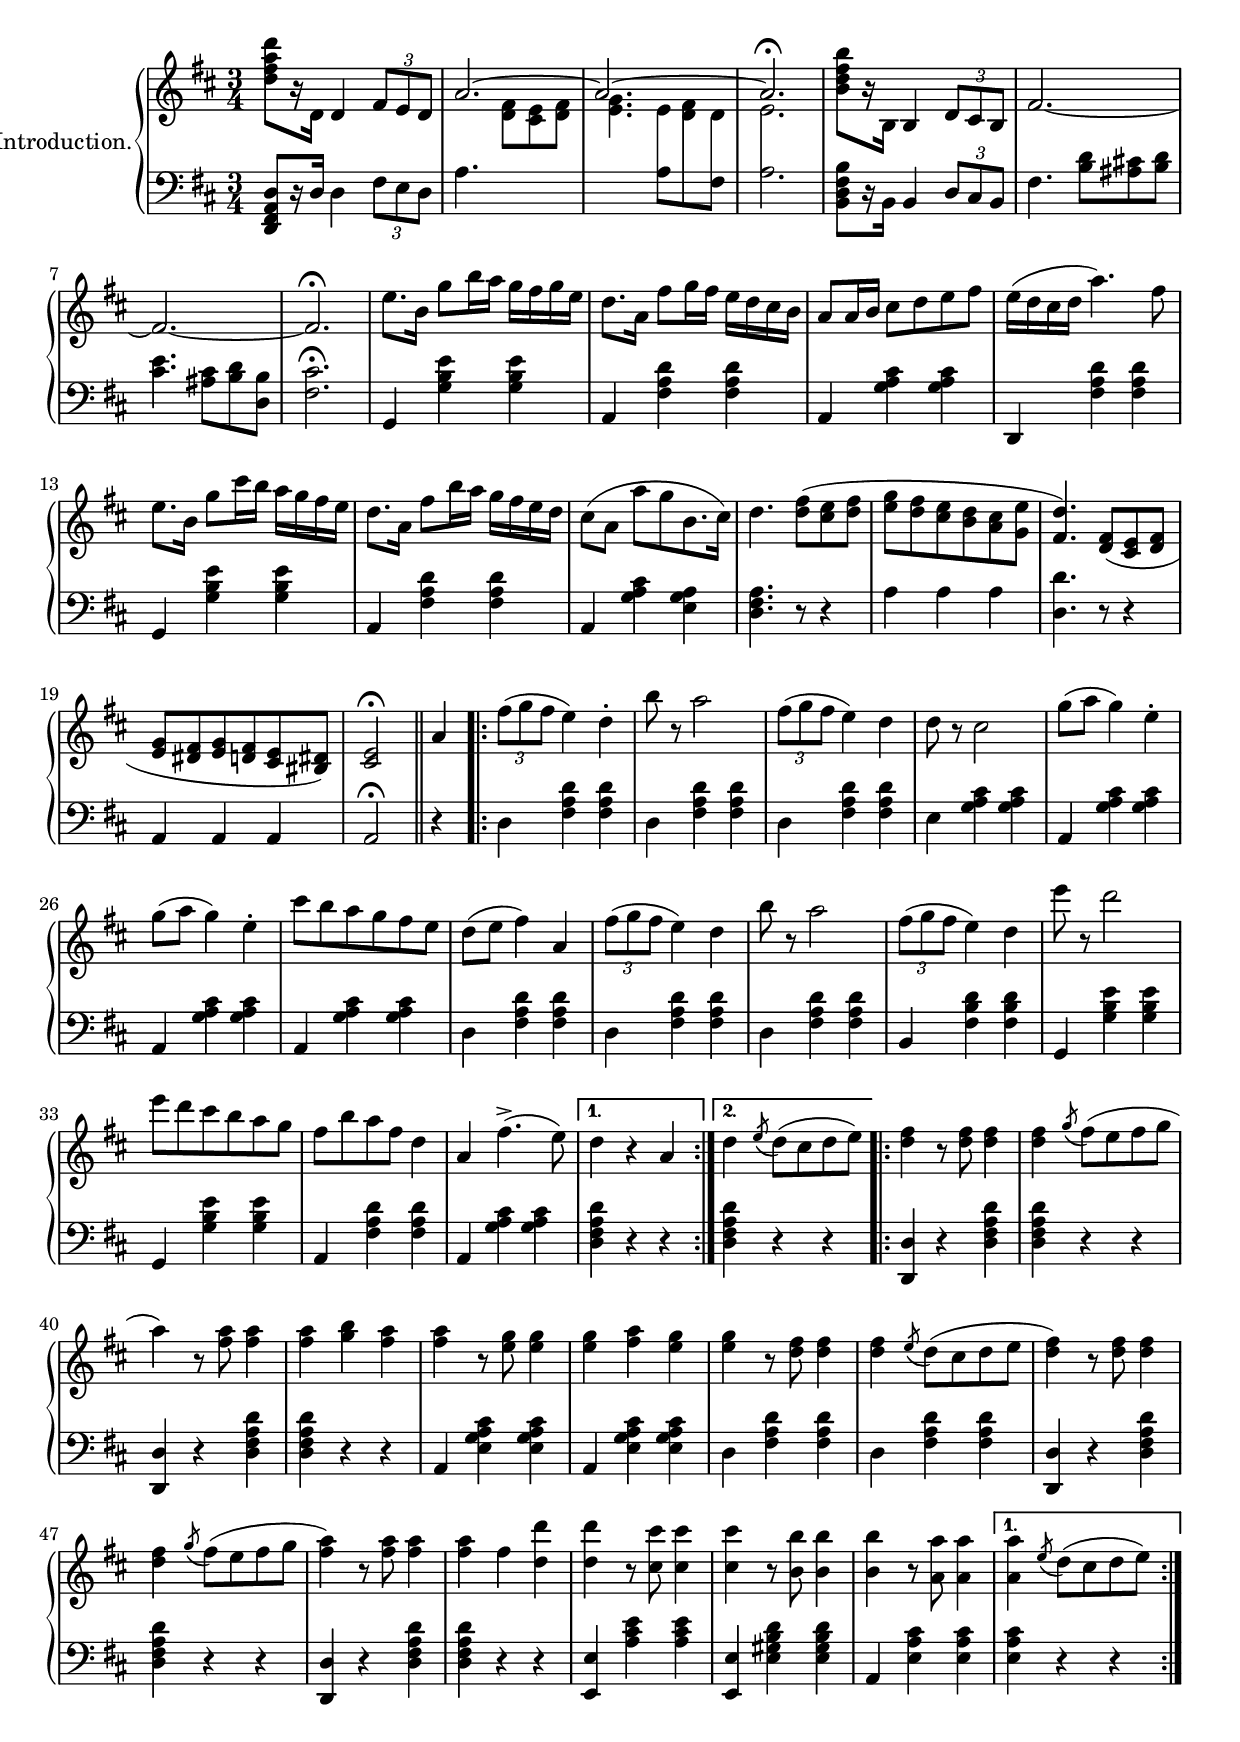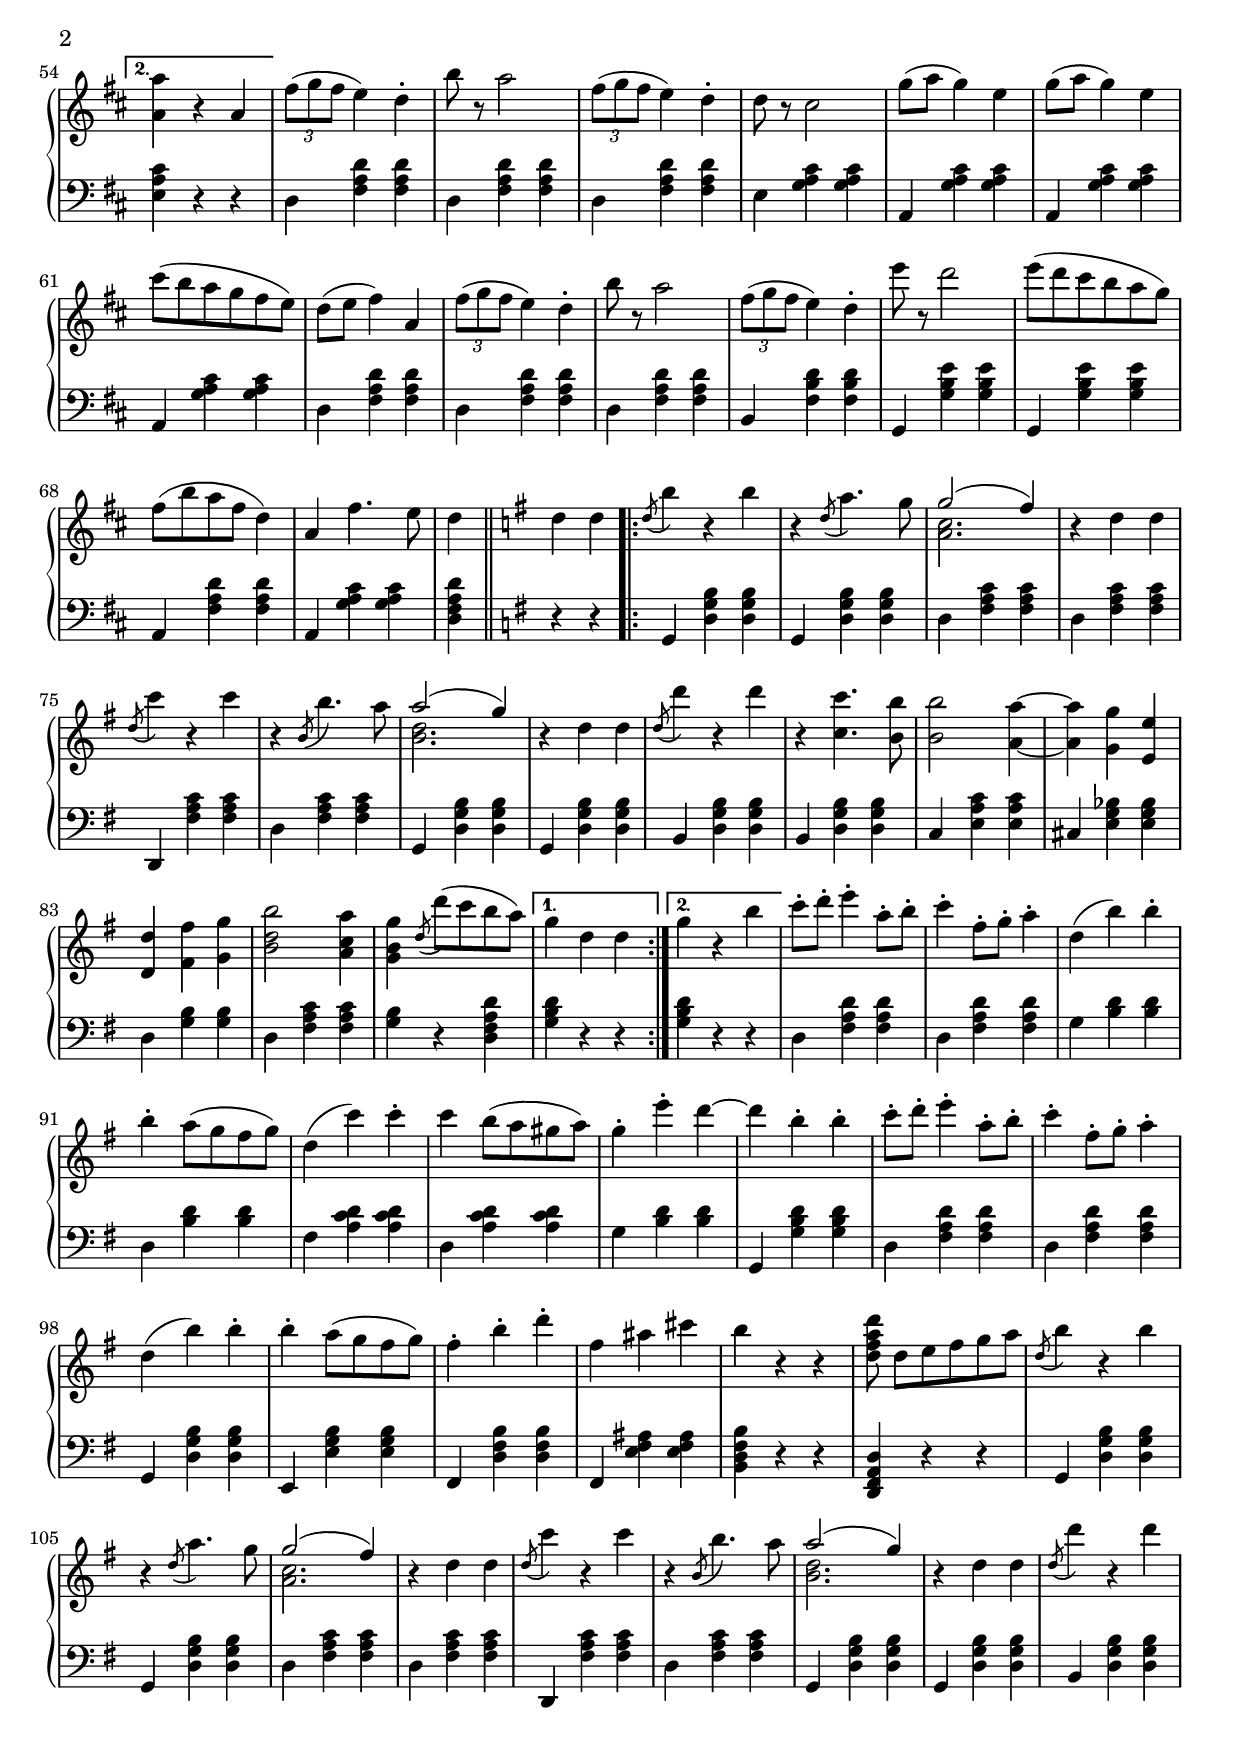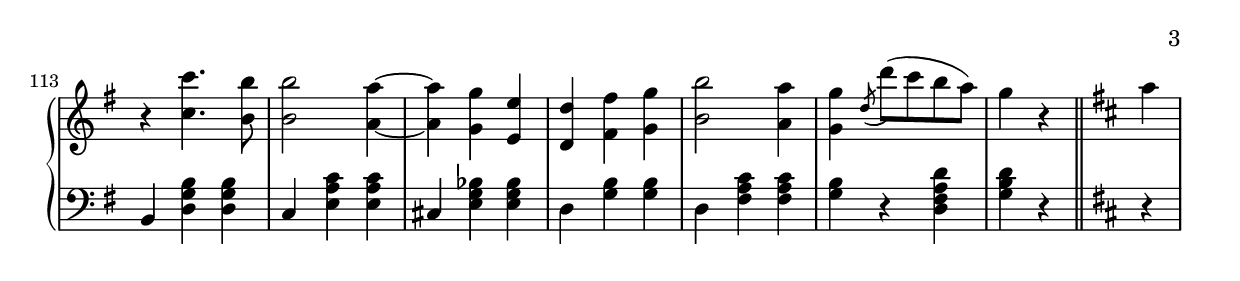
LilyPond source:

\version "2.20.0"

upper = \relative c'' {
  \clef treble
  \key d \major
  \time 3/4

  <d fis a d>8[ r16 d,] d4 \tuplet 3/2 { fis8[ e d] } | 
  << { \voiceOne \stemUp \tieUp  a'2. ~ | a2. ~ | a2. \fermata }
     \new Voice { \voiceTwo s4. <d, fis>8[ <cis e> <d fis>] |
      <e g>4. 
      \autoBeamOff 
      \crossStaff { e8 fis d | e2. }
      \autoBeamOn }>>
  |    
  \oneVoice
  <b' d fis b>8[ r16 b,] b4 \tuplet 3/2 { d8 cis b} |
  fis'2.  ~ |

  fis2. ~ | fis2. \fermata |
  e'8.[ b16] g'8[ b16 a] g[ fis g e] |
  d8.[ a16] fis'8[ g16 fis] e[ d cis b] |
  a8[ a16 b] cis8[ d e fis] |
  e16[( d cis d] a'4.) fis8 |
  e8.[ b16] g'8[ cis16 b] a[ g fis e] |

  d8.[ a16] fis'8[ b16 a] g[ fis e d] |
  cis8[( a] a'[ g b,8. cis16]) |
  d4. <d fis>8[( <cis e> <d fis>] |
  <e g>[ <d fis> <cis e> <b d> <a cis> <g e'>] |
  <fis d'>4.) <d fis>8[( <cis e> <d fis>] |
  <e g>[ <dis fis> <e g> <d fis> <cis e> <bis dis>]) |
  <cis e>2\fermata \bar "||" 

  a'4
  \repeat volta 2 {
    \tuplet 3/2 {fis'8([ g fis]} e4) d-. |
    b'8 r a2 | 
    \tuplet 3/2 {fis8([ g fis]} e4) d |
    d8 r cis2 |
    g'8[( a] g4) e-. |
    g8[( a] g4) e-. |
    cis'8[ b a g fis e] |
    d[( e] fis4) a,


    \tuplet 3/2 {fis'8([ g fis]} e4) d | 
    b'8 r a2 |
    \tuplet 3/2 {fis8([ g fis]} e4) d |
    e'8 r d2 |
    e8[ d cis b a g] |
    fis[ b a fis] d4 |
    a fis'4.->( e8)
  }
  \alternative {
    { d4 r4 a }
    { d \acciaccatura e8 d8[( cis d e)]}
  }

  \repeat volta 2 {
    <d fis>4 r8 q8 q4 |
    q \acciaccatura g8 fis[( e fis g] |
    a4) r8 <fis a>8 q4 |
    q <g b> <fis a> |
    q r8 <e g>8 q4 |
    q <fis a> <e g> |
    q r8 <d fis>8 q4 |
    q \acciaccatura e8 d[( cis d e] |

    <d fis>4) r8 q q4 |
    q4 \acciaccatura g8 fis[( e fis g] |
    <fis a>4) r8 q q4 |
    q fis4 <d d'> |
    q4 r8 <cis cis'>8 q4 |
    q4 r8 <b b'>8 q4 |
    q4 r8 <a a'>8 q4 |
  }
  \alternative {
    { q4 \acciaccatura e'8 d[( cis d e]) |}
    { <a, a'>4 r4 a4 | }
  }

  %% Page 3

  \tuplet 3/2 {fis'8[( g fis]} e4) d-. |
  b'8 r a2 |
  \tuplet 3/2 {fis8[( g fis]} e4) d-. |
  d8 r cis2 |
  g'8[( a] g4) e |
  g8[( a] g4) e |
  cis'8[( b a g fis e]) |
  d[( e] fis4) a, |



  \tuplet 3/2 {fis'8[( g fis]} e4) d-. |
  b'8 r a2 |
  \tuplet 3/2 {fis8[( g fis]} e4) d-. |
  e'8 r d2 |
  e8[( d cis b a g)] |
  fis[( b a fis] d4) |
  a fis'4. e8 | 
  d4 \bar "||"


   \key g \major
   d d 
   \repeat volta 2 {
    \acciaccatura d8 b'4 r4 b |
    r4 \acciaccatura d,8 a'4. g8 |
    << {\voiceOne g2( fis4) }\\ \new Voice {\voiceTwo <a, c>2. }>> |
    \oneVoice
    r4 d d |
    \acciaccatura d8 c'4 r c  |
    r4 \acciaccatura b,8 b'4. a8 |
    << { \voiceOne a2( g4) } \\ \new Voice {\voiceTwo <d b>2. }>>
    \oneVoice
    r4 d d |

    \acciaccatura d8 d'4 r d |
    r <c c,>4. <b b,>8 |
    q2 <a a,>4 ~ |
    q <g g,> <e e,> |
    <d d,> <fis fis,> <g g,> |
    <b d, b>2 <a c, a>4 |
    <g b, g> \acciaccatura d8 d'[( c b a])
   }
   \alternative {
    { g4 d d} { g r b }
   }

  % Page 4

  c8[-. d-.] e4-. a,8[-. b-.] |
  c4-. fis,8[-. g-.] a4-. |
  d,( b') b-. |
  b-. a8[( g fis g]) |
  d4( c') c-. |
  c b8[( a gis a)] |
  g4-. e'-. d~ |
  d b-. b-. |


  c8[-. d-.] e4-. a,8[-. b-.] |
  c4-. fis,8[-. g-.] a4-. |
  d,( b') b-. |
  b-. a8[( g fis g]) |
  fis4-. b-. d-. |
  fis, ais cis | 
  b r r |
  <d a fis d>8 d,[ e fis g a] |

  \acciaccatura d,8 b'4 r b |
  r4 \acciaccatura  d,8 a'4. g8 |
  << { \voiceOne g2( fis4) } \\ \new Voice {\voiceTwo <c a>2. }>> |
  \oneVoice
  r4 d d |
  \acciaccatura d8 c'4 r c |
  r \acciaccatura b,8 b'4. a8 |
  << {\voiceOne a2( g4)} \\ \new Voice{\voiceTwo <d b>2.}>> |
  \oneVoice
  r4 d d |

  \acciaccatura d8 d'4 r d |
  r <c c,>4. <b b,>8 |
  q2 <a a,>4~ |
  q <g g,> <e e,> |
  <d d,> <fis fis,> <g g,> |
  <b b,>2 <a a,>4 |
  <g g,> \acciaccatura d8 d'[( c b a)] | 
  g4 r4 \bar "||"
  \key d \major 
  a4


 
 }


lower = \relative c, {
  \clef bass
  \key d \major
  \time 3/4

  <d fis a d>8[ r16 d'] d4 \tuplet 3/2 {fis8[ e d]} |
  a'4. s4. |
  s4. 
  \voiceTwo
  { a8[ \change Staff="upper" d8 \change Staff="lower" fis,8] | a2. } |
  \oneVoice
  <b, d fis b>8[ r16 b] b4 \tuplet 3/2 {d8[ cis b]} |
  fis'4. <b d>8[ <ais cis!> <b d>] |

  <cis e>4. <ais cis>8[ <b d> <d, b'>] |
  <fis cis'>2.\fermata |
  g,4 <g' b e> q | a, <fis' a d> q | a, <g' a cis> q | d, <fis' a d> q | g, <g' b e> q |

  a, <fis' a d> q | a, <g' a cis> <e g a> | <d fis a>4. r8 r4 |
  a'4 a a | <d, d'>4. r8 r4 | a4 a a | a2\fermata \bar "||"


  r4 |
  \repeat volta 2 {
    d4 <fis a d>4 q |
    d <fis a d> q |
    d <fis a d> q |
    e <g a cis> q |
    a, <g' a cis> q |
    a, <g' a cis> q |
    a, <g' a cis> q |
    d <fis a d> q |

    d <fis a d> q |
    d <fis a d> q |
    b, <fis' b d> q |
    g, <g' b e> q |
    g, <g' b e> q |
    a, <fis' a d> q |
    a, <g' a cis> q |    
  }
  \alternative {
    { <d fis a d>4 r r | }
    { <d fis a d>4 r r | }
  }

  \repeat volta 2 {
    <d d,>4 r <d fis a d> |
    q r r |
    <d d,>4 r <d fis a d> |
    q r r |
    a <e' g a cis> q |
    a, <e' g a cis> q |
    d <fis a d> q |
    d <fis a d> q |

    <d d,> r <d fis a d> |
    q r r |
    <d d,> r <d fis a d> |
    q r r |
    <e e,> <a cis e> q |
    <e e,> <e gis b d> q |
    a, <e' a cis> q |
   }
   \alternative {
    { <e a cis>4 r r | }
    { <e a cis>4 r r | }
   }

   % Page 3

   d4 <fis a d> q |
   d <fis a d> q |
   d <fis a d> q |
   e <g a cis> q |
   a, <g' a cis> q |
   a, <g' a cis> q |
   a, <g' a cis> q |
   d <fis a d> q |

   d <fis a d> q |
   d <fis a d> q |
   b, <fis' b d> q |
   g, <g' b e> q |
   g, <g' b e> q |
   a, <fis' a d> q |
   a, <g' a cis> q |
   <d fis a d>
   \bar "||"

  \key g \major
  r4 r 
  \repeat volta 2 {
    \grace s8
    g,4 <d' g b> q | 
    g,4 <d' g b> q |
    d <fis a c> q |
    d <fis a c> q |
    d, <fis' a c> q |
    d <fis a c> q |
    g, <d' g b> q |
    g, <d' g b> q |

    b <d g b> q |
    b <d g b> q |
    c <e a c> q |
    cis <e g bes> q |
    d <g b> q |
    d <fis a c> q |
    <g b> r <d fis a d> |
  }
  \alternative {
    { <g b d> r r } { <g b d> r r }
  }

  % Page 4
  d4 <fis a d> q |
  d <fis a d> q |
  g <b d> q |
  d, <b' d> q |
  fis <a c d> q |
  d, <a' c d> q |
  g <b d> q |
  g, <g' b d> q |

  d <fis a d> q |
  d <fis a d> q |
  g, <d' g b> q |
  e, <e' g b> q |
  fis, <d' fis b> q |
  fis, <e' fis ais> q |
  <b d fis b> r r |
  <d a fis d> r r |

  g, <d' g b> q |
  g, <d' g b> q |
  d <fis a c> q |
  d <fis a c> q |
  d, <fis' a c> q |
  d <fis a c> q |
  g, <d' g b> q |
  g, <d' g b> q |

  b <d g b> q |
  b <d g b> q |
  c <e a c> q |
  cis <e g bes> q |
  d <g b> q |
  d < fis a c> q |
  <g b> r <d fis a d> | 
  <g b d> r \bar "||"
  \key d \major r4
}

\score {
  \new PianoStaff \with { instrumentName = "Introduction." }
  <<
    \new Staff = "upper" \upper
    \new Staff = "lower" \lower
  >>
  \layout { 
    \context {
      \PianoStaff
      \consists "Span_stem_engraver"
    }
  }
  \midi {
    \tempo 4 = 80
  }
}